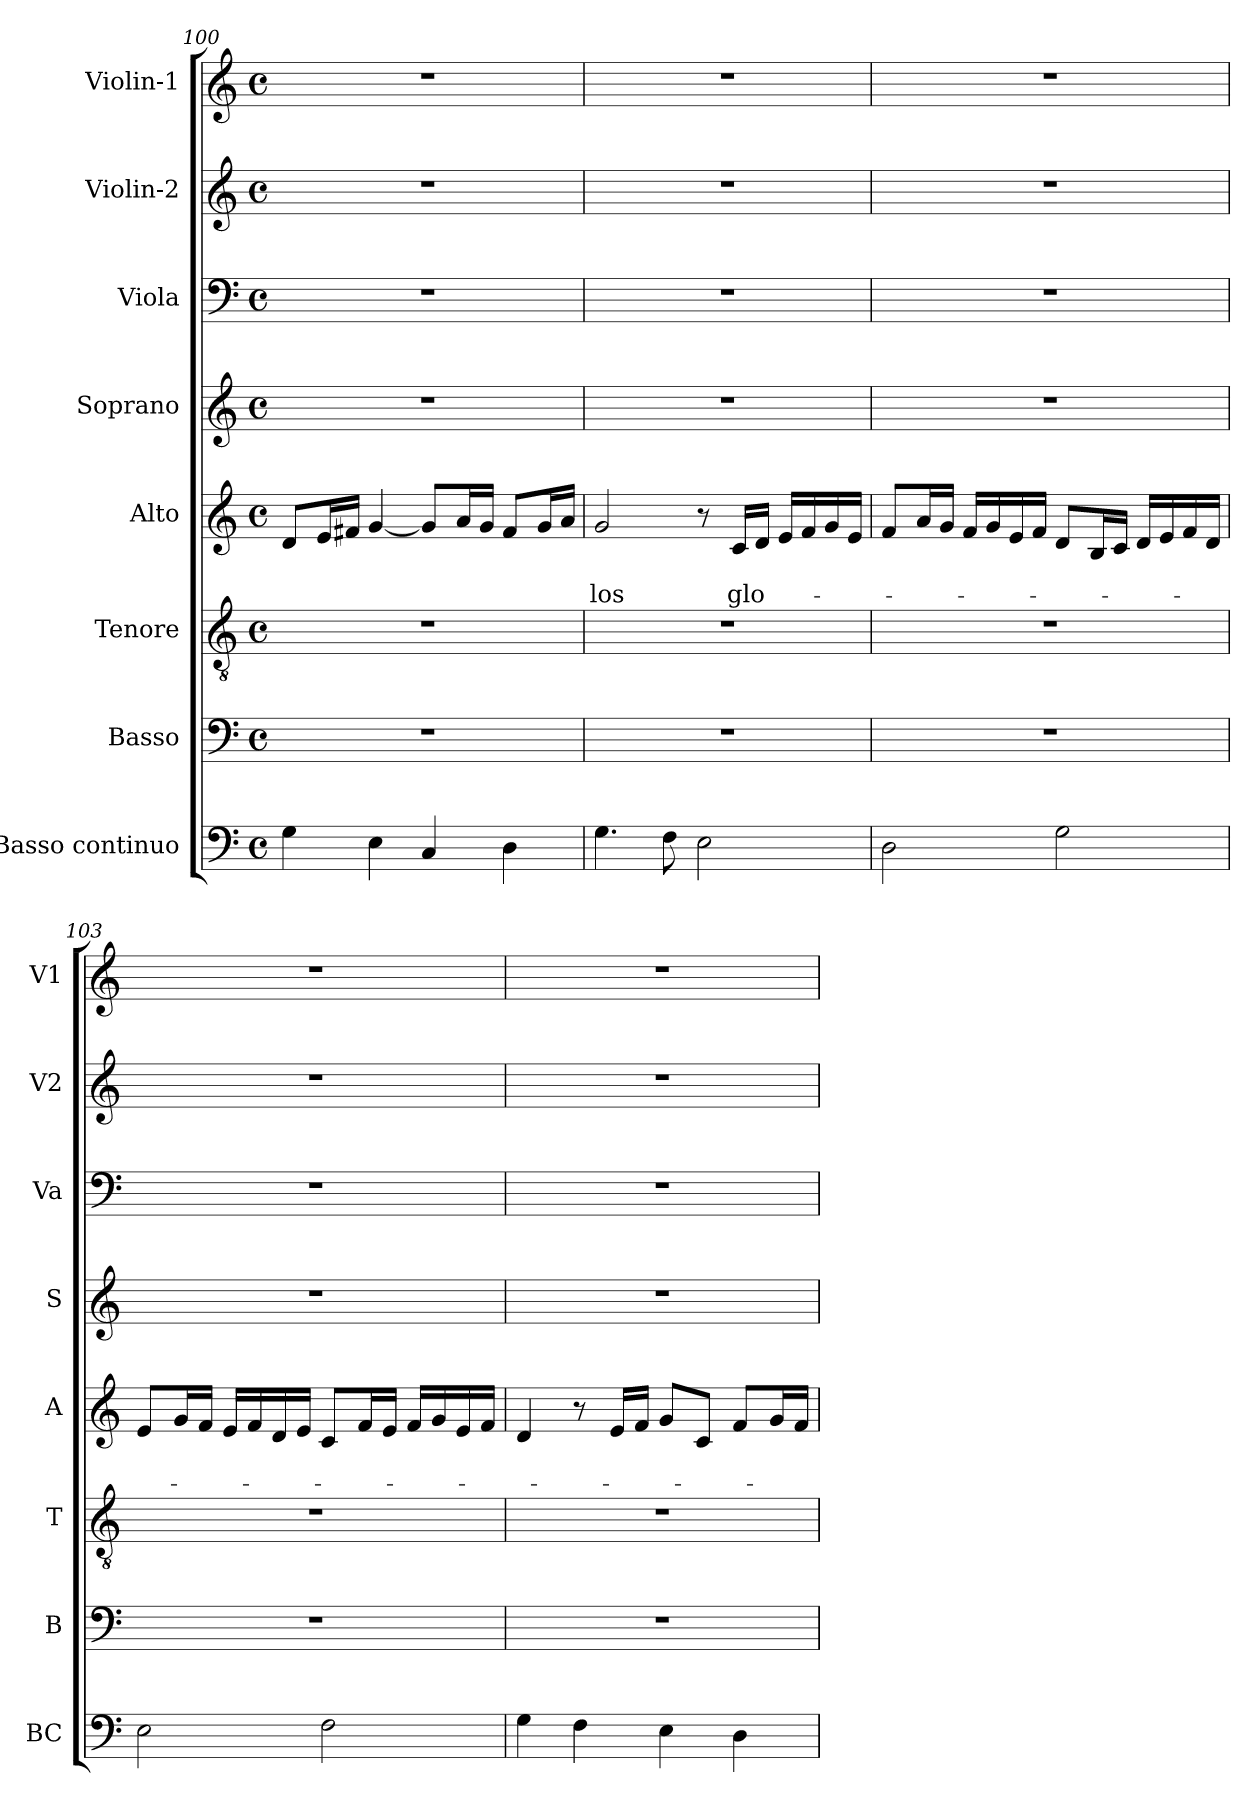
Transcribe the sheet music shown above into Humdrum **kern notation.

**kern	**kern	**kern	**kern	**text	**text	**kern	**kern	**kern	**kern
*part8	*part7	*part6	*part5	*part5	*part5	*part4	*part3	*part2	*part1
*staff8	*staff7	*staff6	*staff5	*staff5	*staff5	*staff4	*staff3	*staff2	*staff1
*I"Basso continuo	*I"Basso	*I"Tenore	*I"Alto	*	*	*I"Soprano	*I"Viola	*I"Violin-2	*I"Violin-1
*I'BC	*I'B	*I'T	*I'A	*	*	*I'S	*I'Va	*I'V2	*I'V1
*clefF4	*clefF4	*clefGv2	*clefG2	*	*	*clefG2	*clefF4	*clefG2	*clefG2
*k[]	*k[]	*k[]	*k[]	*	*	*k[]	*k[]	*k[]	*k[]
*C:	*C:	*C:	*C:	*	*	*C:	*C:	*C:	*C:
*M4/4	*M4/4	*M4/4	*M4/4	*	*	*M4/4	*M4/4	*M4/4	*M4/4
*met(c)	*met(c)	*met(c)	*met(c)	*	*	*met(c)	*met(c)	*met(c)	*met(c)
=100	=100	=100	=100	=100	=100	=100	=100	=100	=100
4G\	1r	1r	8d/L	.	.	1r	1r	1r	1r
.	.	.	16e/L	.	.	.	.	.	.
.	.	.	16f#X/JJ	.	.	.	.	.	.
4E\	.	.	[4g/	.	.	.	.	.	.
4C/	.	.	8g/L]	.	.	.	.	.	.
.	.	.	16a/L	.	.	.	.	.	.
.	.	.	16g/JJ	.	.	.	.	.	.
4D\	.	.	8f#/L	.	.	.	.	.	.
.	.	.	16g/L	.	.	.	.	.	.
.	.	.	16a/JJ	.	.	.	.	.	.
=101	=101	=101	=101	=101	=101	=101	=101	=101	=101
!	!	!	!	!	!LO:LY:b	!	!	!	!
4.G\	1r	1r	2g/	.	-los	1r	1r	1r	1r
8F\	.	.	.	.	.	.	.	.	.
2E\	.	.	8r	.	.	.	.	.	.
!	!	!	!	!	!LO:LY:b	!	!	!	!
.	.	.	16c/LL	.	glo-	.	.	.	.
.	.	.	16d/JJ	.	.	.	.	.	.
.	.	.	16e/LL	.	.	.	.	.	.
.	.	.	16f/	.	.	.	.	.	.
.	.	.	16g/	.	.	.	.	.	.
.	.	.	16e/JJ	.	.	.	.	.	.
=102	=102	=102	=102	=102	=102	=102	=102	=102	=102
2D\	1r	1r	8f/L	.	.	1r	1r	1r	1r
.	.	.	16a/L	.	.	.	.	.	.
.	.	.	16g/JJ	.	.	.	.	.	.
.	.	.	16f/LL	.	.	.	.	.	.
.	.	.	16g/	.	.	.	.	.	.
.	.	.	16e/	.	.	.	.	.	.
.	.	.	16f/JJ	.	.	.	.	.	.
2G\	.	.	8d/L	.	.	.	.	.	.
.	.	.	16B/L	.	.	.	.	.	.
.	.	.	16c/JJ	.	.	.	.	.	.
.	.	.	16d/LL	.	.	.	.	.	.
.	.	.	16e/	.	.	.	.	.	.
.	.	.	16f/	.	.	.	.	.	.
.	.	.	16d/JJ	.	.	.	.	.	.
!!LO:LB:g=z
=103	=103	=103	=103	=103	=103	=103	=103	=103	=103
2E\	1r	1r	8e/L	.	.	1r	1r	1r	1r
.	.	.	16g/L	.	.	.	.	.	.
.	.	.	16f/JJ	.	.	.	.	.	.
.	.	.	16e/LL	.	.	.	.	.	.
.	.	.	16f/	.	.	.	.	.	.
.	.	.	16d/	.	.	.	.	.	.
.	.	.	16e/JJ	.	.	.	.	.	.
2F\	.	.	8c/L	.	.	.	.	.	.
.	.	.	16f/L	.	.	.	.	.	.
.	.	.	16e/JJ	.	.	.	.	.	.
.	.	.	16f/LL	.	.	.	.	.	.
.	.	.	16g/	.	.	.	.	.	.
.	.	.	16e/	.	.	.	.	.	.
.	.	.	16f/JJ	.	.	.	.	.	.
=104	=104	=104	=104	=104	=104	=104	=104	=104	=104
4G\	1r	1r	4d/	.	.	1r	1r	1r	1r
4F\	.	.	8r	.	.	.	.	.	.
.	.	.	16e/LL	.	.	.	.	.	.
.	.	.	16f/JJ	.	.	.	.	.	.
4E\	.	.	8g/L	.	.	.	.	.	.
.	.	.	8c/J	.	.	.	.	.	.
4D\	.	.	8f/L	.	.	.	.	.	.
.	.	.	16g/L	.	.	.	.	.	.
.	.	.	16f/JJ	.	.	.	.	.	.
=	=	=	=	=	=	=	=	=	=
*-	*-	*-	*-	*-	*-	*-	*-	*-	*-
